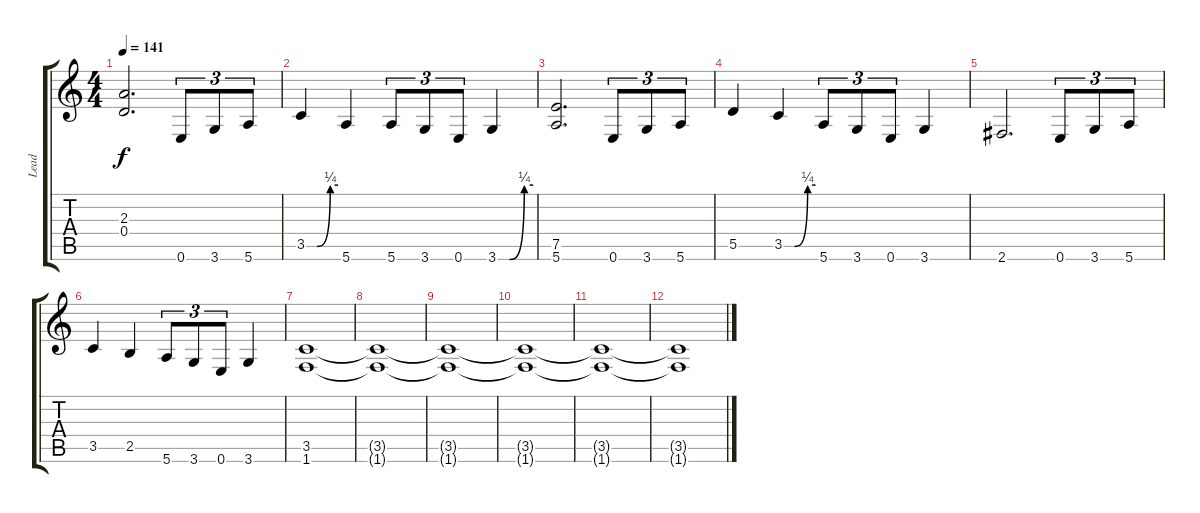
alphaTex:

\track ("Lead" "Lead") {instrument overdrivenguitar}
\staff {score tabs}
\tuning (E4 B3 G3 D3 A2 E2) {hide}
\ts (4 4)
\tempo 141
\clef g2
\ks c
(2.3 0.4).2{d dy f} 0.6.8{tu (3 2)} 3.6.8{tu (3 2)} 5.6.8{tu (3 2)} |
3.5{be (custom 0 0 20 0 45 1 60 1)}.4 5.6.4 5.6.8{tu (3 2)} 3.6.8{tu (3 2)} 0.6.8{tu (3 2)} 3.6{be (custom 0 0 20 0 45 1 60 1)}.4 |
(7.5 5.6).2{d} 0.6.8{tu (3 2)} 3.6.8{tu (3 2)} 5.6.8{tu (3 2)} |
5.5.4 3.5{be (custom 0 0 20 0 45 1 60 1)}.4 5.6.8{tu (3 2)} 3.6.8{tu (3 2)} 0.6.8{tu (3 2)} 3.6.4 |
2.6.2{d} 0.6.8{tu (3 2)} 3.6.8{tu (3 2)} 5.6.8{tu (3 2)} |
3.5.4 2.5.4 5.6.8{tu (3 2)} 3.6.8{tu (3 2)} 0.6.8{tu (3 2)} 3.6.4 |
(3.5 1.6).1 |
(3.5{t} 1.6{t}).1 |
(3.5{t} 1.6{t}).1 |
(3.5{t} 1.6{t}).1 |
(3.5{t} 1.6{t}).1 |
(3.5{t} 1.6{t}).1
